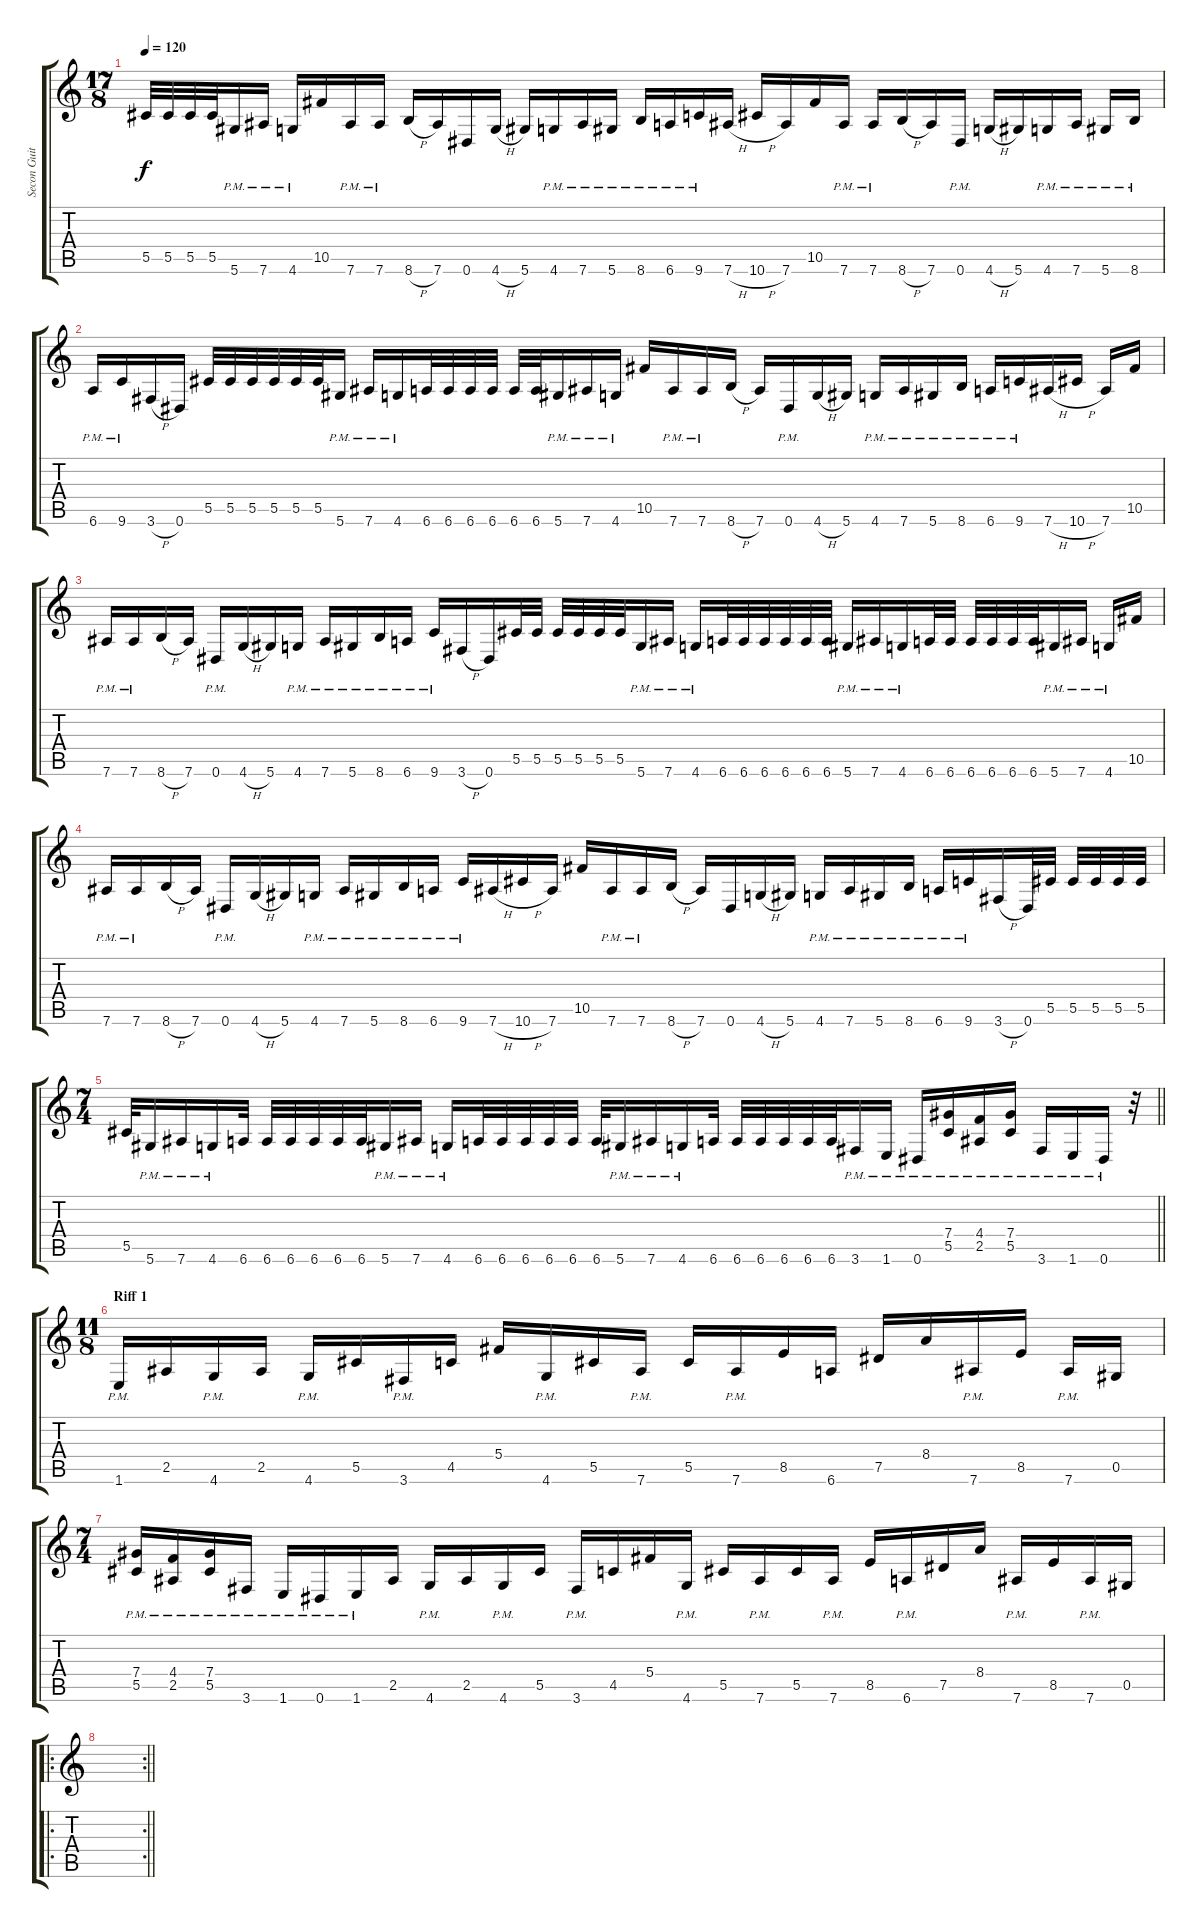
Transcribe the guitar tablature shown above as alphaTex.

\track ("Secon Guitar" "Secon Guit") {instrument distortionguitar}
\staff {score tabs}
\tuning (Eb4 Bb3 Gb3 Db3 Ab2 Eb2) {hide}
\ts (17 8)
\tempo 120
\clef g2
\ks c
5.5.32{dy f} 5.5.32 5.5.32 5.5.32 5.6{pm}.16 7.6{pm}.16 4.6{pm}.16 10.5.16 7.6{pm}.16 7.6{pm}.16 8.6{h}.16 7.6.16 0.6.16 4.6{h}.16 5.6.16 4.6{pm}.16 7.6{pm}.16 5.6{pm}.16 8.6{pm}.16 6.6{pm}.16 9.6{pm}.16 7.6{h}.16 10.6{h}.16 7.6.16 10.5.16 7.6{pm}.16 7.6{pm}.16 8.6{h}.16 7.6.16 0.6{pm}.16 4.6{h}.16 5.6.16 4.6{pm}.16 7.6{pm}.16 5.6{pm}.16 8.6{pm}.16 |
6.6{pm}.16 9.6{pm}.16 3.6{h}.16 0.6.16 5.5.32 5.5.32 5.5.32 5.5.32 5.5.32 5.5.32 5.6{pm}.16 7.6{pm}.16 4.6{pm}.16 6.6.32 6.6.32 6.6.32 6.6.32 6.6.32 6.6.32 5.6{pm}.16 7.6{pm}.16 4.6{pm}.16 10.5.16 7.6{pm}.16 7.6{pm}.16 8.6{h}.16 7.6.16 0.6{pm}.16 4.6{h}.16 5.6.16 4.6{pm}.16 7.6{pm}.16 5.6{pm}.16 8.6{pm}.16 6.6{pm}.16 9.6{pm}.16 7.6{h}.16 10.6{h}.16 7.6.16 10.5.16 |
7.6{pm}.16 7.6{pm}.16 8.6{h}.16 7.6.16 0.6{pm}.16 4.6{h}.16 5.6.16 4.6{pm}.16 7.6{pm}.16 5.6{pm}.16 8.6{pm}.16 6.6{pm}.16 9.6{pm}.16 3.6{h}.16 0.6.16 5.5.32 5.5.32 5.5.32 5.5.32 5.5.32 5.5.32 5.6{pm}.16 7.6{pm}.16 4.6{pm}.16 6.6.32 6.6.32 6.6.32 6.6.32 6.6.32 6.6.32 5.6{pm}.16 7.6{pm}.16 4.6{pm}.16 6.6.32 6.6.32 6.6.32 6.6.32 6.6.32 6.6.32 5.6{pm}.16 7.6{pm}.16 4.6{pm}.16 10.5.16 |
7.6{pm}.16 7.6{pm}.16 8.6{h}.16 7.6.16 0.6{pm}.16 4.6{h}.16 5.6.16 4.6{pm}.16 7.6{pm}.16 5.6{pm}.16 8.6{pm}.16 6.6{pm}.16 9.6{pm}.16 7.6{h}.16 10.6{h}.16 7.6.16 10.5.16 7.6{pm}.16 7.6{pm}.16 8.6{h}.16 7.6.16 0.6.16 4.6{h}.16 5.6.16 4.6{pm}.16 7.6{pm}.16 5.6{pm}.16 8.6{pm}.16 6.6{pm}.16 9.6{pm}.16 3.6{h}.16 0.6.32 5.5.32 5.5.32 5.5.32 5.5.32 5.5.32 |
\ts (7 4)
\barLineRight lightlight
5.5.32 5.6{pm}.16 7.6{pm}.16 4.6{pm}.16 6.6.32 6.6.32 6.6.32 6.6.32 6.6.32 6.6.32 5.6{pm}.16 7.6{pm}.16 4.6{pm}.16 6.6.32 6.6.32 6.6.32 6.6.32 6.6.32 6.6.32 5.6{pm}.16 7.6{pm}.16 4.6{pm}.16 6.6.32 6.6.32 6.6.32 6.6.32 6.6.32 6.6.32 3.6{pm}.16 1.6{pm}.16 0.6{pm}.16 (7.4 5.5{pm}).16 (4.4 2.5{pm}).16 (7.4 5.5{pm}).16 3.6{pm}.16 1.6{pm}.16 0.6{pm}.16 r.32 |
\ts (11 8)
\section ("" "Riff 1")
1.6{pm}.16 2.5.16 4.6{pm}.16 2.5.16 4.6{pm}.16 5.5.16 3.6{pm}.16 4.5.16 5.4.16 4.6{pm}.16 5.5.16 7.6{pm}.16 5.5.16 7.6{pm}.16 8.5.16 6.6.16 7.5.16 8.4.16 7.6{pm}.16 8.5.16 7.6{pm}.16 0.5.16 |
\ts (7 4)
(7.4 5.5{pm}).16 (4.4 2.5{pm}).16 (7.4 5.5{pm}).16 3.6{pm}.16 1.6{pm}.16 0.6{pm}.16 1.6{pm}.16 2.5.16 4.6{pm}.16 2.5.16 4.6{pm}.16 5.5.16 3.6{pm}.16 4.5.16 5.4.16 4.6{pm}.16 5.5.16 7.6{pm}.16 5.5.16 7.6{pm}.16 8.5.16 6.6{pm}.16 7.5.16 8.4.16 7.6{pm}.16 8.5.16 7.6{pm}.16 0.5.16 |
\ro
\rc 2
\barLineRight lightlight
